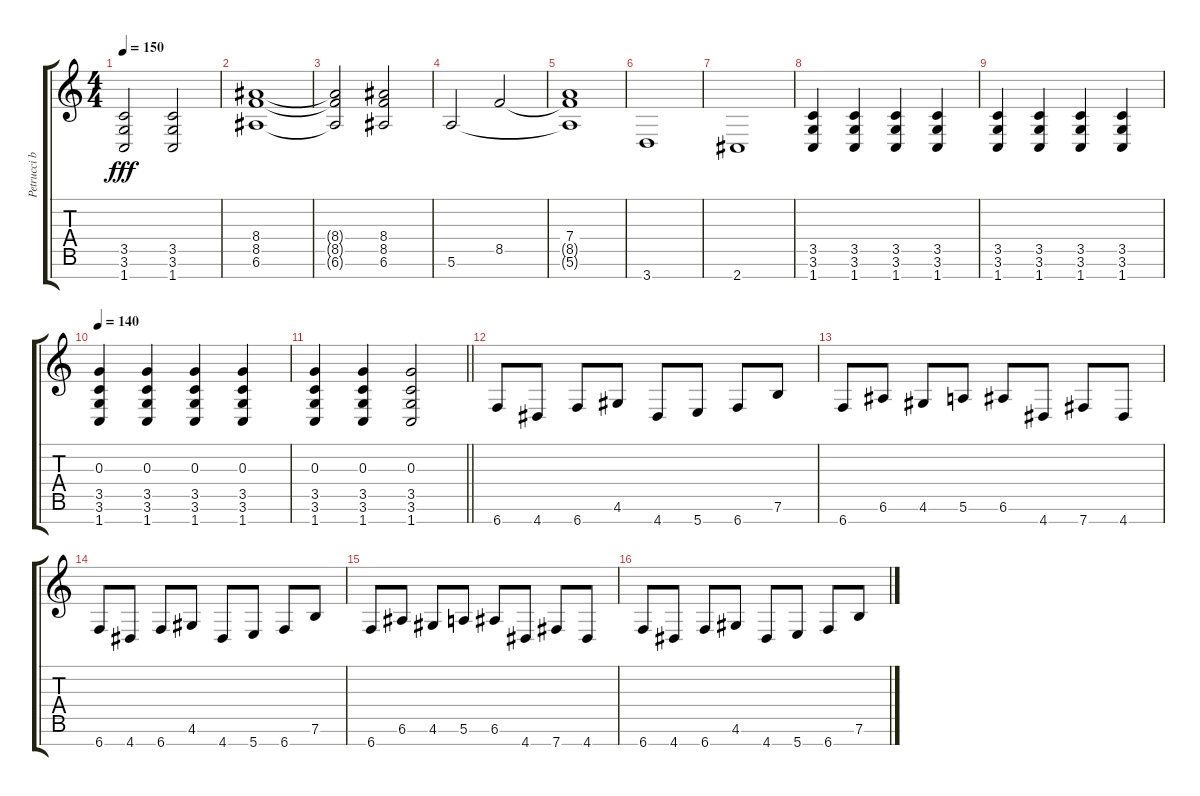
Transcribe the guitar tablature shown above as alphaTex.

\track ("Petrucci base 2" "Petrucci b") {instrument overdrivenguitar}
\staff {score tabs}
\tuning (E4 B3 G3 D3 A2 E2 B1) {hide}
\ts (4 4)
\tempo 150
\clef g2
\ks c
(3.5 3.6 1.7).2{dy fff} (3.5 3.6 1.7).2 |
(8.4 8.5 6.6).1 |
(8.4{t} 8.5{t} 6.6{t}).2 (8.4 8.5 6.6).2 |
5.6.2 8.5.2 |
(7.4 8.5{t} 5.6{t}).1 |
3.7.1 |
2.7.1 |
(3.5 3.6 1.7).4 (3.5 3.6 1.7).4 (3.5 3.6 1.7).4 (3.5 3.6 1.7).4 |
(3.5 3.6 1.7).4 (3.5 3.6 1.7).4 (3.5 3.6 1.7).4 (3.5 3.6 1.7).4 |
\tempo 140
(0.3 3.5 3.6 1.7).4 (0.3 3.5 3.6 1.7).4 (0.3 3.5 3.6 1.7).4 (0.3 3.5 3.6 1.7).4 |
\barLineRight lightlight
(0.3 3.5 3.6 1.7).4 (0.3 3.5 3.6 1.7).4 (0.3 3.5 3.6 1.7).2 |
6.7.8 4.7.8 6.7.8 4.6.8 4.7.8 5.7.8 6.7.8 7.6.8 |
6.7.8 6.6.8 4.6.8 5.6.8 6.6.8 4.7.8 7.7.8 4.7.8 |
6.7.8 4.7.8 6.7.8 4.6.8 4.7.8 5.7.8 6.7.8 7.6.8 |
6.7.8 6.6.8 4.6.8 5.6.8 6.6.8 4.7.8 7.7.8 4.7.8 |
6.7.8 4.7.8 6.7.8 4.6.8 4.7.8 5.7.8 6.7.8 7.6.8
